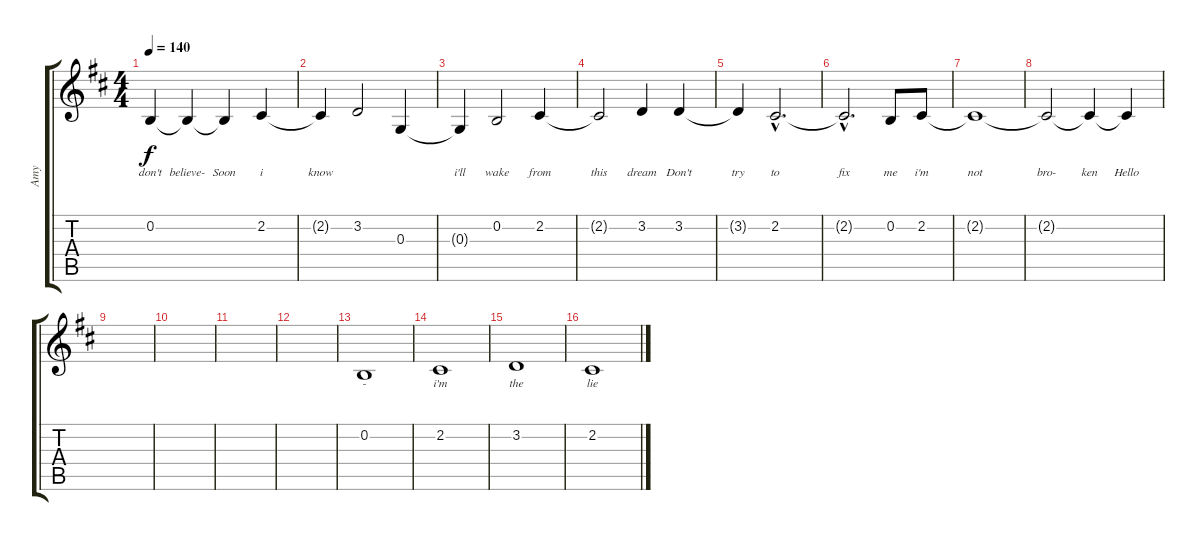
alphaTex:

\track ("Amy" "Amy") {instrument synthstrings1}
\staff {score tabs}
\tuning (E4 B3 G3 D3 A2 E2) {hide}
\ts (4 4)
\tempo 140
\clef g2
\ks d
0.2{t}.4{lyrics (0 "don't") lyrics (1 "") lyrics (2 "") lyrics (3 "") lyrics (4 "") dy f} 0.2{t}.4{lyrics (0 "believe-") lyrics (1 "") lyrics (2 "") lyrics (3 "") lyrics (4 "")} 0.2{t}.4{lyrics (0 "Soon") lyrics (1 "") lyrics (2 "") lyrics (3 "") lyrics (4 "")} 2.2.4{lyrics (0 "i") lyrics (1 "") lyrics (2 "") lyrics (3 "") lyrics (4 "")} |
2.2{t}.4{lyrics (0 "know") lyrics (1 "") lyrics (2 "") lyrics (3 "") lyrics (4 "")} 3.2.2{lyrics (0 "") lyrics (1 "") lyrics (2 "") lyrics (3 "") lyrics (4 "")} 0.3.4{lyrics (0 "") lyrics (1 "") lyrics (2 "") lyrics (3 "") lyrics (4 "")} |
0.3{t}.4{lyrics (0 "i'll") lyrics (1 "") lyrics (2 "") lyrics (3 "") lyrics (4 "")} 0.2.2{lyrics (0 "wake") lyrics (1 "") lyrics (2 "") lyrics (3 "") lyrics (4 "")} 2.2.4{lyrics (0 "from") lyrics (1 "") lyrics (2 "") lyrics (3 "") lyrics (4 "")} |
2.2{t}.2{lyrics (0 "this") lyrics (1 "") lyrics (2 "") lyrics (3 "") lyrics (4 "")} 3.2.4{lyrics (0 "dream") lyrics (1 "") lyrics (2 "") lyrics (3 "") lyrics (4 "")} 3.2.4{lyrics (0 "Don't") lyrics (1 "") lyrics (2 "") lyrics (3 "") lyrics (4 "")} |
3.2{t}.4{lyrics (0 "try") lyrics (1 "") lyrics (2 "") lyrics (3 "") lyrics (4 "")} 2.2{hac}.2{d lyrics (0 "to") lyrics (1 "") lyrics (2 "") lyrics (3 "") lyrics (4 "")} |
2.2{hac t}.2{d lyrics (0 "fix") lyrics (1 "") lyrics (2 "") lyrics (3 "") lyrics (4 "")} 0.2.8{lyrics (0 "me") lyrics (1 "") lyrics (2 "") lyrics (3 "") lyrics (4 "")} 2.2.8{lyrics (0 "i'm") lyrics (1 "") lyrics (2 "") lyrics (3 "") lyrics (4 "")} |
2.2{t}.1{lyrics (0 "not") lyrics (1 "") lyrics (2 "") lyrics (3 "") lyrics (4 "") volume 10} |
2.2{t}.2{lyrics (0 "bro-") lyrics (1 "") lyrics (2 "") lyrics (3 "") lyrics (4 "") volume 8} 2.2{t}.4{lyrics (0 "ken") lyrics (1 "") lyrics (2 "") lyrics (3 "") lyrics (4 "") volume 7} 2.2{t}.4{lyrics (0 "Hello") lyrics (1 "") lyrics (2 "") lyrics (3 "") lyrics (4 "") volume 4} |
|
|
|
|
0.2.1{lyrics (0 "-") lyrics (1 "") lyrics (2 "") lyrics (3 "") lyrics (4 "")} |
2.2.1{lyrics (0 "i'm") lyrics (1 "") lyrics (2 "") lyrics (3 "") lyrics (4 "")} |
3.2.1{lyrics (0 "the") lyrics (1 "") lyrics (2 "") lyrics (3 "") lyrics (4 "")} |
2.2.1{lyrics (0 "lie") lyrics (1 "") lyrics (2 "") lyrics (3 "") lyrics (4 "")}
